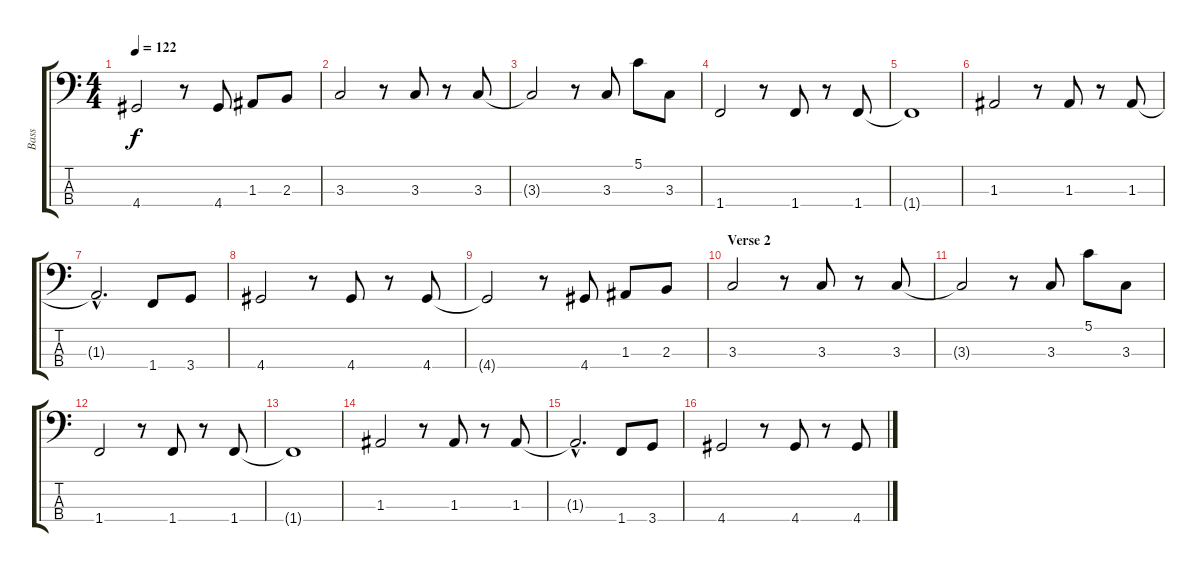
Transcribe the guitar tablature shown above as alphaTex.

\track ("Bass" "Bass") {instrument electricbassfinger}
\staff {score tabs}
\tuning (G2 D2 A1 E1) {hide}
\ts (4 4)
\tempo 122
\clef f4
\ks c
4.4{t}.2{dy f} r.8 4.4.8 1.3.8 2.3.8 |
3.3.2 r.8 3.3.8 r.8 3.3.8 |
3.3{t}.2 r.8 3.3.8 5.1.8 3.3.8 |
1.4.2 r.8 1.4.8 r.8 1.4.8 |
1.4{t}.1 |
1.3.2 r.8 1.3.8 r.8 1.3.8 |
1.3{hac t}.2{d} 1.4.8 3.4.8 |
4.4.2 r.8 4.4.8 r.8 4.4.8 |
4.4{t}.2 r.8 4.4.8 1.3.8 2.3.8 |
\section ("" "Verse 2")
3.3.2 r.8 3.3.8 r.8 3.3.8 |
3.3{t}.2 r.8 3.3.8 5.1.8 3.3.8 |
1.4.2 r.8 1.4.8 r.8 1.4.8 |
1.4{t}.1 |
1.3.2 r.8 1.3.8 r.8 1.3.8 |
1.3{hac t}.2{d} 1.4.8 3.4.8 |
4.4.2 r.8 4.4.8 r.8 4.4.8
